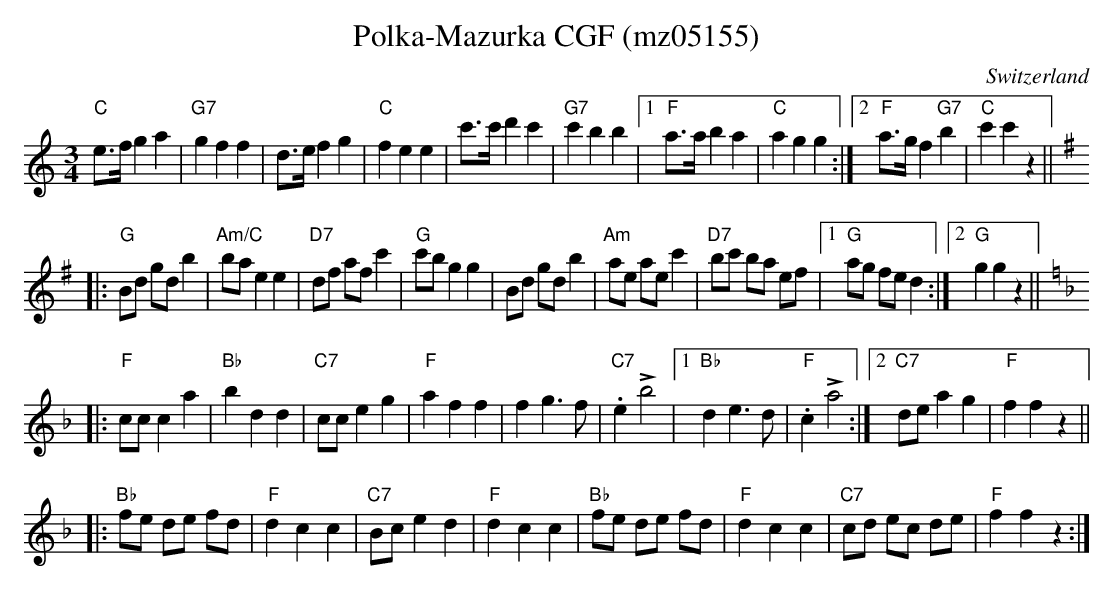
X:1
T:Polka-Mazurka CGF (mz05155)
M:3/4
L:1/8
O:Switzerland
K:C major
"C"e>f g2a2 | "G7"g2f2f2 | d>ef2g2 | "C"f2e2e2 | c'>c'd'2c'2 | "G7"c'2b2b2 |1 "F"a>ab2a2 | "C"a2g2g2 :|2 "F"a>gf2"G7"b2 | "C"c'2c'2z2 || [K:G]
|: "G"Bd gdb2 | "Am/C"bae2e2 | "D7"df afc'2 | "G"c'bg2g2 | Bd gd b2 | "Am"ae aec'2 | "D7"bc' ba ef |1 "G"ag fed2 :|2 "G"g2g2z2 || [K:F]
|: "F"ccc2a2 | "Bb"b2d2d2 | "C7"cce2g2 | "F"a2f2f2 | f2g3f | "C7".e2 !>!b4 |1 "Bb"d2e3d | "F".c2!>!a4 :|2 "C7"de a2g2 | "F"f2f2z2 ||
|: "Bb"fe de fd | "F"d2c2c2 | "C7"Bc e2d2 | "F"d2c2c2 | "Bb"fe de fd | "F"d2c2c2 | "C7"cd ec de | "F"f2f2z2 :|
